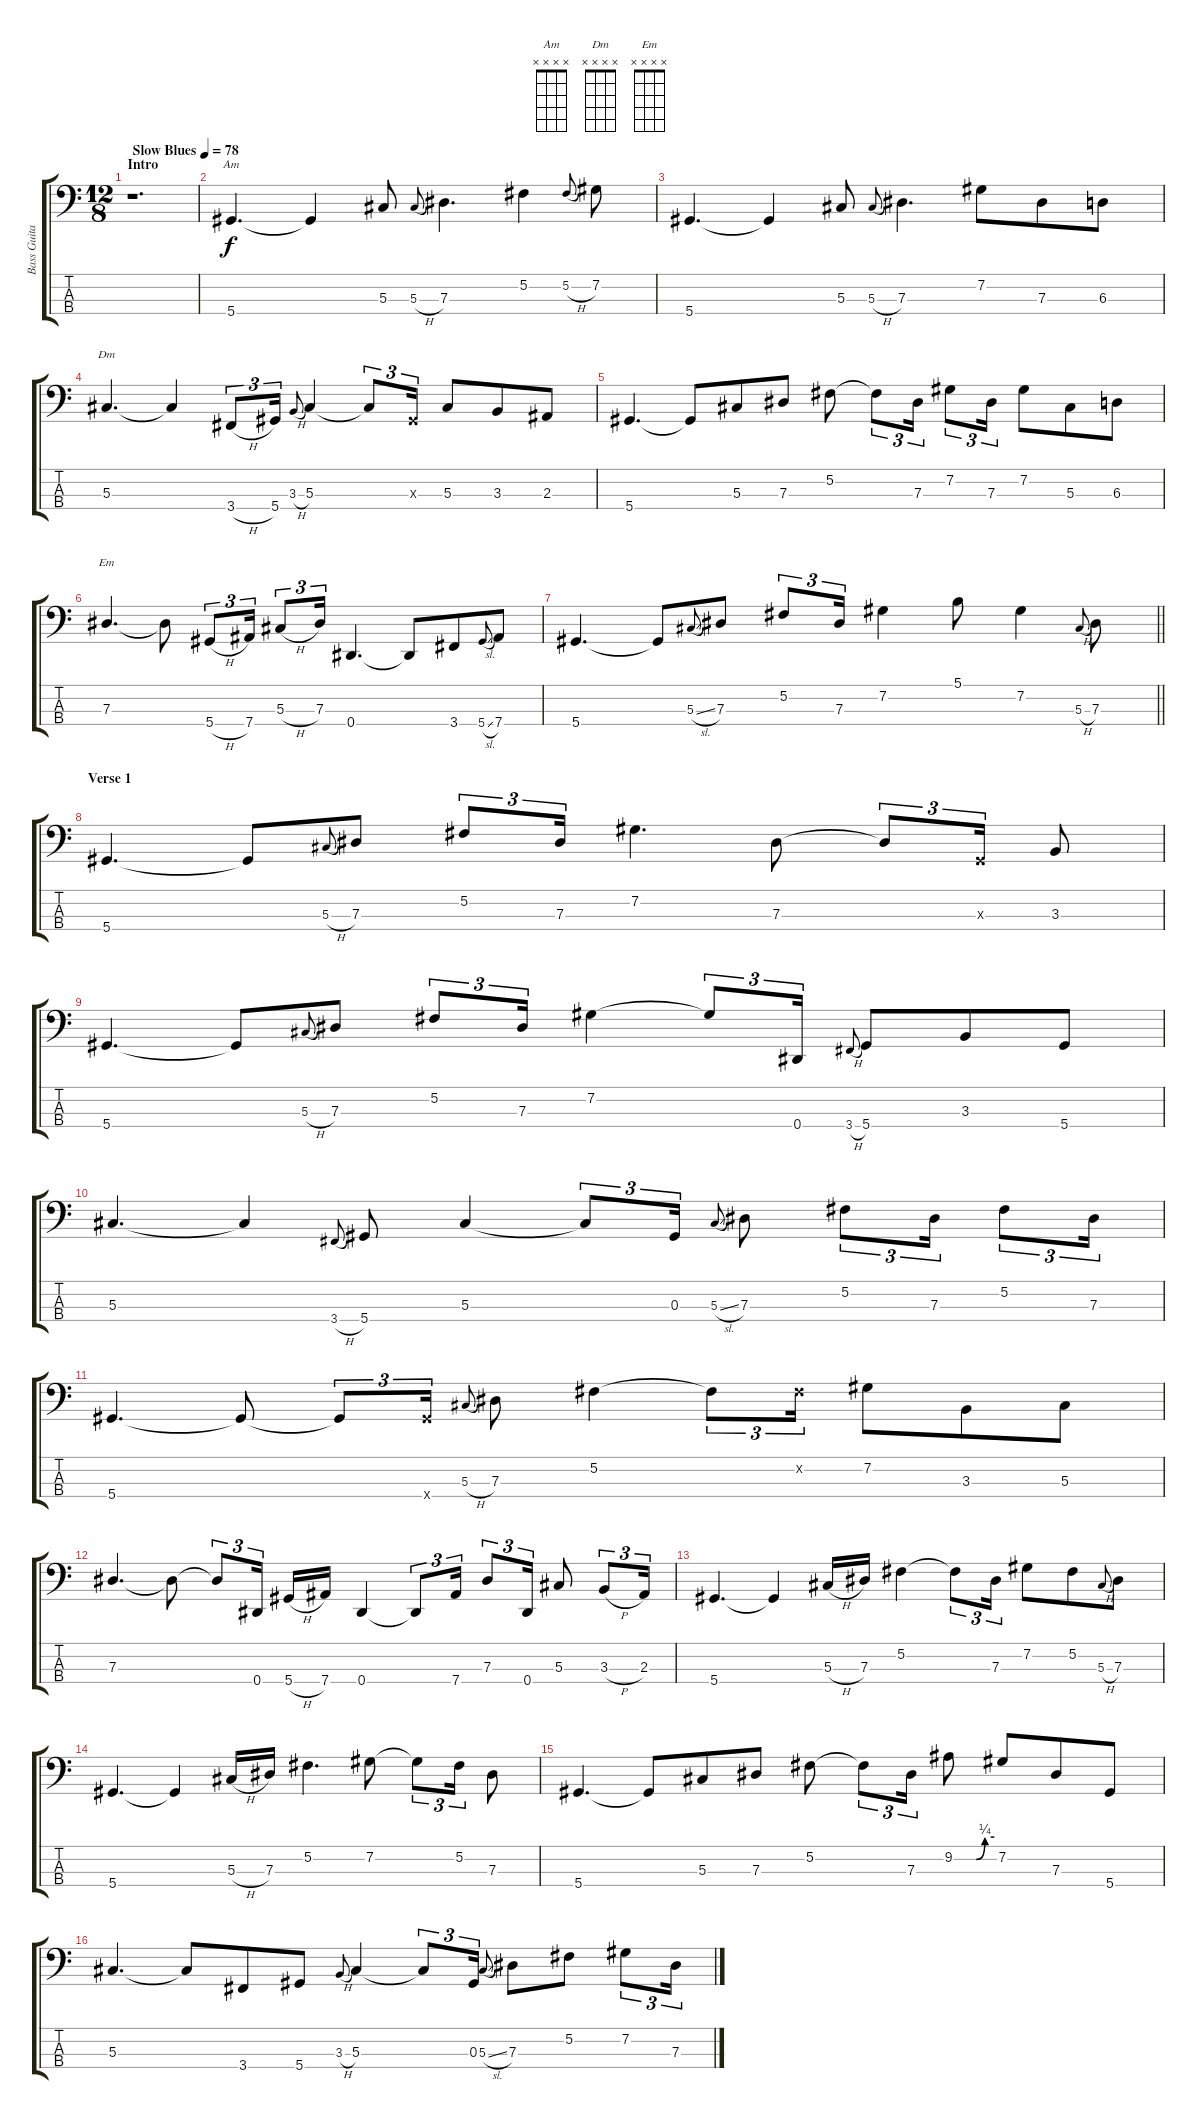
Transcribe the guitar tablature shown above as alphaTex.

\track ("Bass Guitar" "Bass Guita") {instrument electricbassfinger}
\staff {score tabs}
\tuning (Gb2 Db2 Ab1 Eb1) {hide}
\chord ("Am" x x x x)
\chord ("Dm" x x x x)
\chord ("Em" x x x x)
\ts (12 8)
\section ("" "Intro")
\tempo (78 "Slow Blues")
\clef f4
\ks c
r.1{d dy f instrument electricbassfinger} |
5.4.4{d ch "Am"} 5.4{t}.4 5.3.8 5.3{h}.8{gr onbeat} 7.3.4{d} 5.2.4 5.2{h}.8{gr onbeat} 7.2.8 |
5.4.4{d} 5.4{t}.4 5.3.8 5.3{h}.8{gr onbeat} 7.3.4{d} 7.2.8 7.3.8 6.3.8 |
5.3.4{d ch "Dm"} 5.3{t}.4 3.4{h}.8{tu (3 2)} 5.4.16{tu (3 2)} 3.3{h}.8{gr onbeat} 5.3.4{beam Up} 5.3{t}.8{tu (3 2)} 0.3{x}.16{tu (3 2)} 5.3.8 3.3.8 2.3.8 |
5.4.4{d} 5.4{t}.8 5.3.8 7.3.8 5.2.8 5.2{t}.8{tu (3 2)} 7.3.16{tu (3 2)} 7.2.8{tu (3 2)} 7.3.16{tu (3 2)} 7.2.8 5.3.8 6.3.8 |
7.3.4{d ch "Em" beam Up} 7.3{t}.8 5.4{h}.8{tu (3 2)} 7.4.16{tu (3 2)} 5.3{h}.8{tu (3 2)} 7.3.16{tu (3 2)} 0.4.4{d} 0.4{t}.8 3.4.8 5.4{sl}.8{gr onbeat} 7.4.8 |
\barLineRight lightlight
5.4.4{d} 5.4{t}.8{beam Up} 5.3{sl}.8{gr onbeat} 7.3.8{beam Up} 5.2.8{tu (3 2) beam Up} 7.3.16{tu (3 2) beam Up} 7.2.4 5.1.8 7.2.4 5.3{h}.8{gr onbeat} 7.3.8 |
\section ("" "Verse 1")
5.4.4{d} 5.4{t}.8{beam Up} 5.3{h}.8{gr onbeat} 7.3.8{beam Up} 5.2.8{tu (3 2) beam Up} 7.3.16{tu (3 2) beam Up} 7.2.4{d} 7.3.8 7.3{t}.8{tu (3 2)} 0.3{x}.16{tu (3 2)} 3.3.8 |
5.4.4{d} 5.4{t}.8{beam Up} 5.3{h}.8{gr onbeat} 7.3.8{beam Up} 5.2.8{tu (3 2) beam Up} 7.3.16{tu (3 2) beam Up} 7.2.4 7.2{t}.8{tu (3 2)} 0.4.16{tu (3 2)} 3.4{h}.8{gr onbeat} 5.4.8 3.3.8 5.4.8 |
5.3.4{d} 5.3{t}.4 3.4{h}.8{gr onbeat} 5.4.8 5.3.4{beam Up} 5.3{t}.8{tu (3 2)} 0.3.16{tu (3 2)} 5.3{sl}.8{gr onbeat} 7.3.8 5.2.8{tu (3 2)} 7.3.16{tu (3 2)} 5.2.8{tu (3 2)} 7.3.16{tu (3 2)} |
5.4.4{d} 5.4{t}.8 5.4{t}.8{tu (3 2)} 5.4{x}.16{tu (3 2)} 5.3{h}.8{gr onbeat} 7.3.8 5.2.4 5.2{t}.8{tu (3 2)} 5.2{x}.16{tu (3 2)} 7.2.8 3.3.8 5.3.8 |
7.3.4{d beam Up} 7.3{t}.8 7.3{t}.8{tu (3 2)} 0.4.16{tu (3 2) beam splitsecondary} 5.4{h}.16 7.4.16 0.4.4 0.4{t}.8{tu (3 2)} 7.4.16{tu (3 2)} 7.3.8{tu (3 2)} 0.4.16{tu (3 2)} 5.3.8 3.3{h}.8{tu (3 2)} 2.3.16{tu (3 2)} |
5.4.4{d} 5.4{t}.4 5.3{h}.16 7.3.16 5.2.4 5.2{t}.8{tu (3 2)} 7.3.16{tu (3 2)} 7.2.8 5.2.8 5.3{h}.8{gr onbeat} 7.3.8 |
5.4.4{d} 5.4{t}.4 5.3{h}.16 7.3.16 5.2.4{d} 7.2.8 7.2{t}.8{tu (3 2)} 5.2.16{tu (3 2)} 7.3.8 |
5.4.4{d} 5.4{t}.8 5.3.8 7.3.8 5.2.8 5.2{t}.8{tu (3 2)} 7.3.16{tu (3 2)} 9.2{be (custom 0 0 33 0 46 1 60 1)}.8 7.2.8 7.3.8 5.4.8 |
5.3.4{d beam Up} 5.3{t}.8 3.4.8 5.4.8 3.3{h}.8{gr onbeat} 5.3.4{beam Up} 5.3{t}.8{tu (3 2)} 0.3.16{tu (3 2)} 5.3{sl}.8{gr onbeat} 7.3.8 5.2.8 7.2.8{tu (3 2)} 7.3.16{tu (3 2)}
